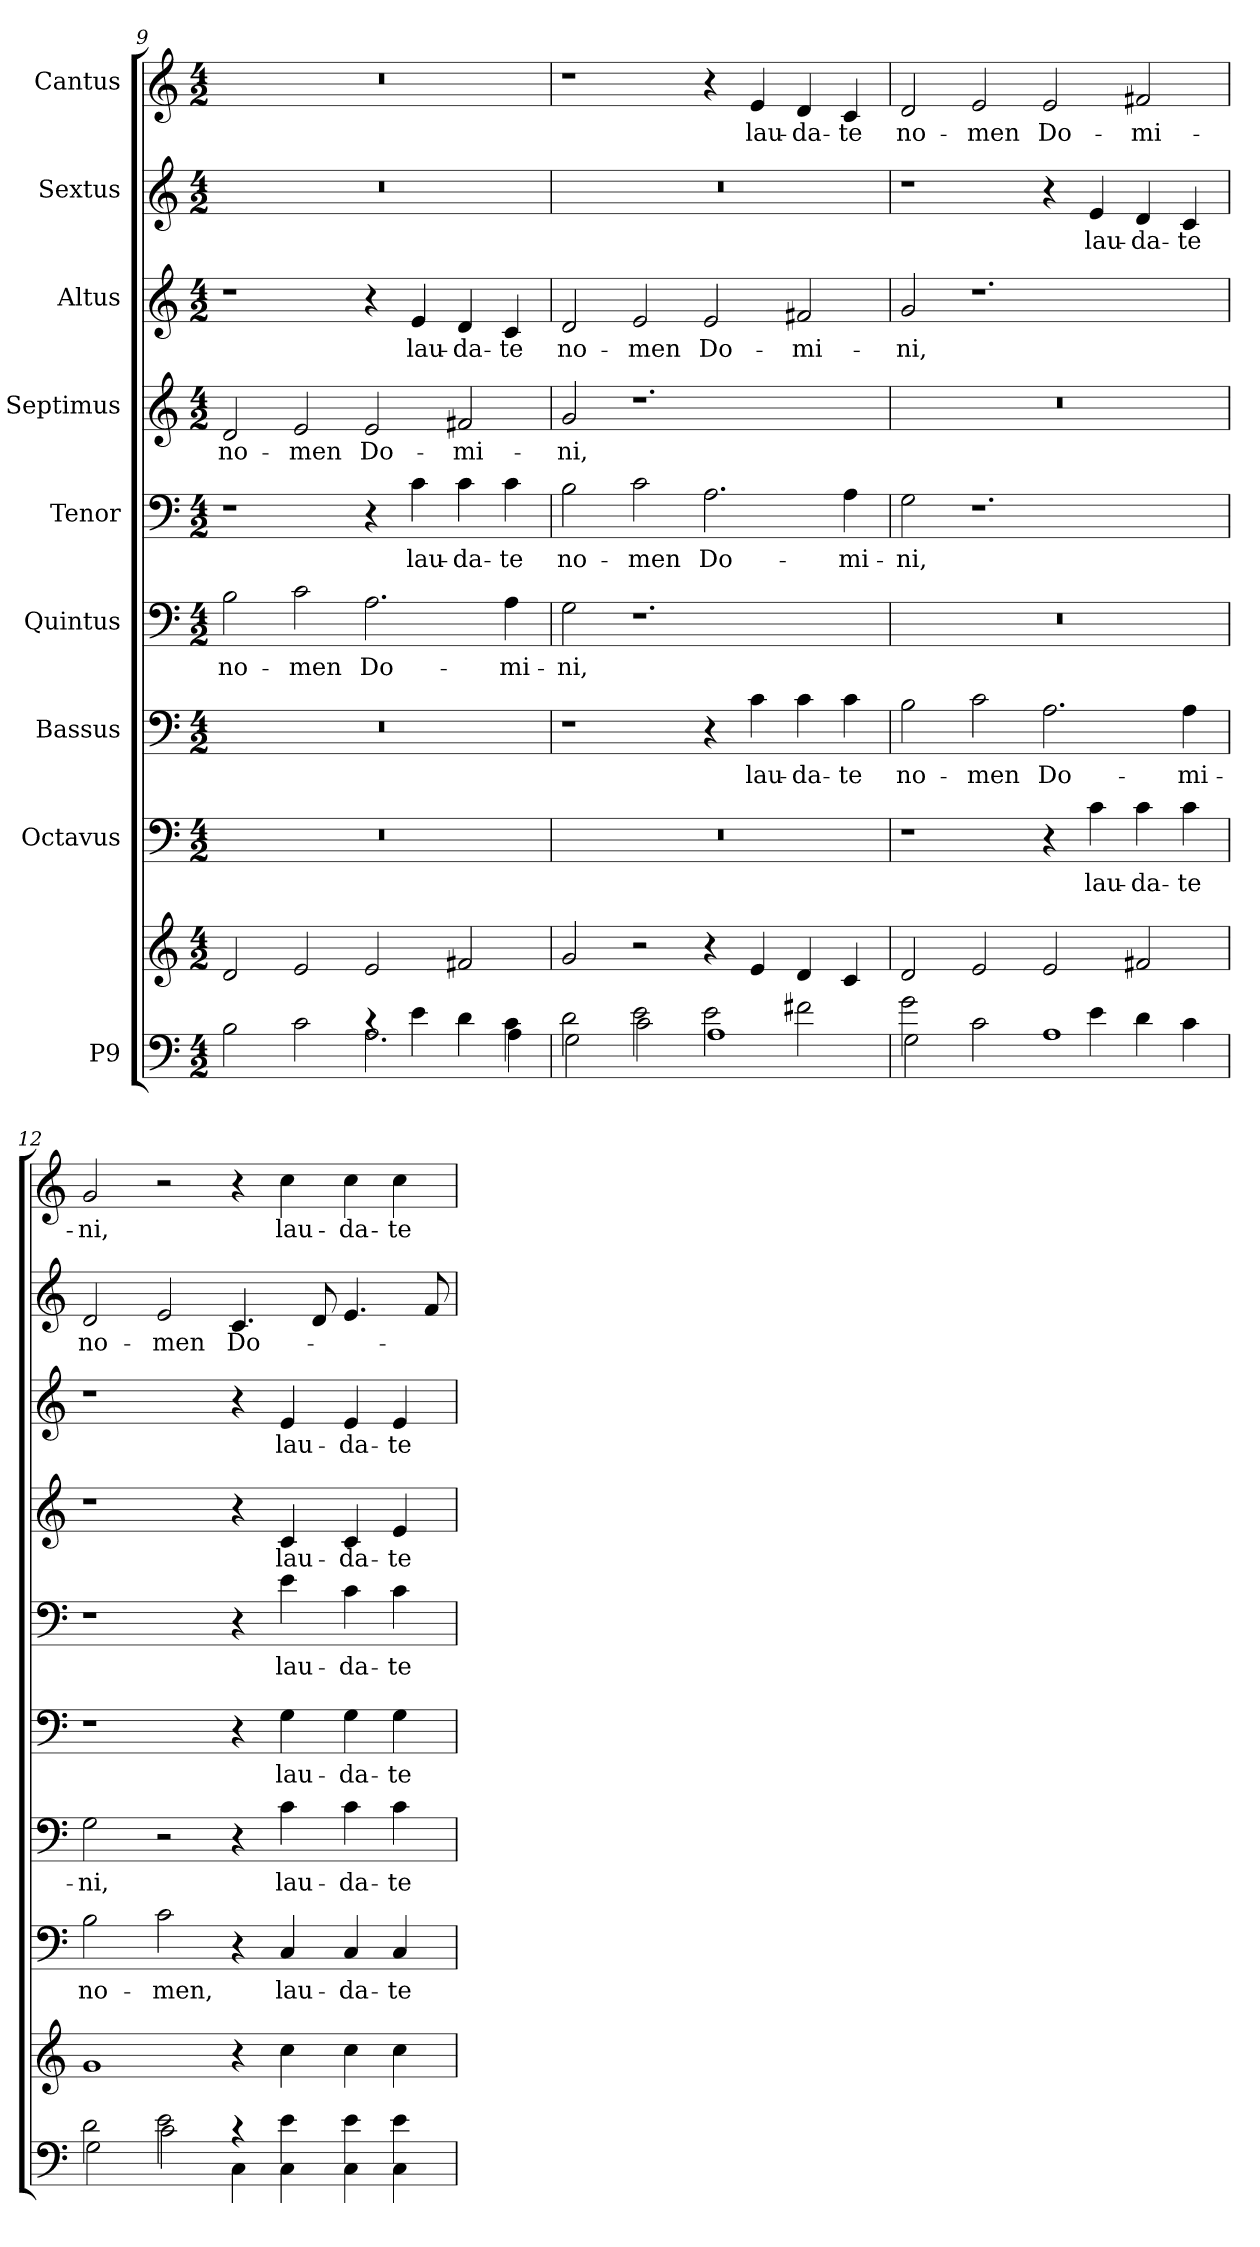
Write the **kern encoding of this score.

**kern	**kern	**kern	**text	**kern	**text	**kern	**text	**kern	**text	**kern	**text	**kern	**text	**kern	**text	**kern	**text
*part9	*part9	*part8	*part8	*part7	*part7	*part6	*part6	*part5	*part5	*part4	*part4	*part3	*part3	*part2	*part2	*part1	*part1
*staff10	*staff9	*staff8	*staff8	*staff7	*staff7	*staff6	*staff6	*staff5	*staff5	*staff4	*staff4	*staff3	*staff3	*staff2	*staff2	*staff1	*staff1
*I"P9	*	*I"Octavus	*	*I"Bassus	*	*I"Quintus	*	*I"Tenor	*	*I"Septimus	*	*I"Altus	*	*I"Sextus	*	*I"Cantus	*
!!LO:PB:g=z
*clefF4	*clefG2	*clefF4	*	*clefF4	*	*clefF4	*	*clefF4	*	*clefG2	*	*clefG2	*	*clefG2	*	*clefG2	*
*k[]	*k[]	*k[]	*	*k[]	*	*k[]	*	*k[]	*	*k[]	*	*k[]	*	*k[]	*	*k[]	*
*M4/2	*M4/2	*M4/2	*	*M4/2	*	*M4/2	*	*M4/2	*	*M4/2	*	*M4/2	*	*M4/2	*	*M4/2	*
=9	=9	=9	=9	=9	=9	=9	=9	=9	=9	=9	=9	=9	=9	=9	=9	=9	=9
*^	*	*	*	*	*	*	*	*	*	*	*	*	*	*	*	*	*
!	!	!	!	!	!	!	!	!LO:LY:b	!	!	!	!LO:LY:b	!	!	!	!	!	!
2B\	1ryy	2d/	0r	.	0r	.	2B\	no-	1r	.	2d/	no-	1r	.	0r	.	0r	.
!	!	!	!	!	!	!	!	!LO:LY:b	!	!	!	!LO:LY:b	!	!	!	!	!	!
2c\	.	2e/	.	.	.	.	2c\	-men	.	.	2e/	-men	.	.	.	.	.	.
!	!	!	!	!	!	!	!	!LO:LY:b	!	!	!	!LO:LY:b	!	!	!	!	!	!
4rc	2.A\	2e/	.	.	.	.	2.A\	Do-	4r	.	2e/	Do-	4r	.	.	.	.	.
!	!	!	!	!	!	!	!	!	!	!LO:LY:b	!	!	!	!LO:LY:b	!	!	!	!
4e\	.	.	.	.	.	.	.	.	4c\	lau-	.	.	4e/	lau-	.	.	.	.
!	!	!	!	!	!	!	!	!	!	!LO:LY:b	!	!LO:LY:b	!	!LO:LY:b	!	!	!	!
4d\	.	2f#X/	.	.	.	.	.	.	4c\	-da-	2f#X/	-mi-	4d/	-da-	.	.	.	.
!	!	!	!	!	!	!	!	!LO:LY:b	!	!LO:LY:b	!	!	!	!LO:LY:b	!	!	!	!
4c\	4A\	.	.	.	.	.	4A\	-mi-	4c\	-te	.	.	4c/	-te	.	.	.	.
=10	=10	=10	=10	=10	=10	=10	=10	=10	=10	=10	=10	=10	=10	=10	=10	=10	=10	=10
!	!	!	!	!	!	!	!	!LO:LY:b	!	!LO:LY:b	!	!LO:LY:b	!	!LO:LY:b	!	!	!	!
2d\	2G\	2g/	0r	.	1r	.	2G\	-ni,	2B\	no-	2g/	-ni,	2d/	no-	0r	.	1r	.
!	!	!	!	!	!	!	!	!	!	!LO:LY:b	!	!	!	!LO:LY:b	!	!	!	!
2e\	2c\	2r	.	.	.	.	1.r	.	2c\	-men	1.r	.	2e/	-men	.	.	.	.
!	!	!	!	!	!	!	!	!	!	!LO:LY:b	!	!	!	!LO:LY:b	!	!	!	!
2e\	1A	4r	.	.	4r	.	.	.	2.A\	Do-	.	.	2e/	Do-	.	.	4r	.
!	!	!	!	!	!	!LO:LY:b	!	!	!	!	!	!	!	!	!	!	!	!LO:LY:b
.	.	4e/	.	.	4c\	lau-	.	.	.	.	.	.	.	.	.	.	4e/	lau-
!	!	!	!	!	!	!LO:LY:b	!	!	!	!	!	!	!	!LO:LY:b	!	!	!	!LO:LY:b
2f#X\	.	4d/	.	.	4c\	-da-	.	.	.	.	.	.	2f#X/	-mi-	.	.	4d/	-da-
!	!	!	!	!	!	!LO:LY:b	!	!	!	!LO:LY:b	!	!	!	!	!	!	!	!LO:LY:b
.	.	4c/	.	.	4c\	-te	.	.	4A\	-mi-	.	.	.	.	.	.	4c/	-te
=11	=11	=11	=11	=11	=11	=11	=11	=11	=11	=11	=11	=11	=11	=11	=11	=11	=11	=11
!	!	!	!	!	!	!LO:LY:b	!	!	!	!LO:LY:b	!	!	!	!LO:LY:b	!	!	!	!LO:LY:b
2g\	2G\	2d/	1r	.	2B\	no-	0r	.	2G\	-ni,	0r	.	2g/	-ni,	1r	.	2d/	no-
!	!	!	!	!	!	!LO:LY:b	!	!	!	!	!	!	!	!	!	!	!	!LO:LY:b
2.ryy	2c\	2e/	.	.	2c\	-men	.	.	1.r	.	.	.	1.r	.	.	.	2e/	-men
!	!	!	!	!	!	!LO:LY:b	!	!	!	!	!	!	!	!	!	!	!	!LO:LY:b
.	1A	2e/	4r	.	2.A\	Do-	.	.	.	.	.	.	.	.	4r	.	2e/	Do-
!	!	!	!	!LO:LY:b	!	!	!	!	!	!	!	!	!	!	!	!LO:LY:b	!	!
4e\	.	.	4c\	lau-	.	.	.	.	.	.	.	.	.	.	4e/	lau-	.	.
!	!	!	!	!LO:LY:b	!	!	!	!	!	!	!	!	!	!	!	!LO:LY:b	!	!LO:LY:b
4d\	.	2f#X/	4c\	-da-	.	.	.	.	.	.	.	.	.	.	4d/	-da-	2f#X/	-mi-
!	!	!	!	!LO:LY:b	!	!LO:LY:b	!	!	!	!	!	!	!	!	!	!LO:LY:b	!	!
4c\	.	.	4c\	-te	4A\	-mi-	.	.	.	.	.	.	.	.	4c/	-te	.	.
=12	=12	=12	=12	=12	=12	=12	=12	=12	=12	=12	=12	=12	=12	=12	=12	=12	=12	=12
!	!	!	!	!LO:LY:b	!	!LO:LY:b	!	!	!	!	!	!	!	!	!	!LO:LY:b	!	!LO:LY:b
2d\	2G\	1g	2B\	no-	2G\	-ni,	1r	.	1r	.	1r	.	1r	.	2d/	no-	2g/	-ni,
!	!	!	!	!LO:LY:b	!	!	!	!	!	!	!	!	!	!	!	!LO:LY:b	!	!
2e\	2c\	.	2c\	-men,	2r	.	.	.	.	.	.	.	.	.	2e/	-men	2r	.
!	!	!	!	!	!	!	!	!	!	!	!	!	!	!	!	!LO:LY:b	!	!
4rc	4C\	4r	4r	.	4r	.	4r	.	4r	.	4r	.	4r	.	4.c/	Do-	4r	.
!	!	!	!	!LO:LY:b	!	!LO:LY:b	!	!LO:LY:b	!	!LO:LY:b	!	!LO:LY:b	!	!LO:LY:b	!	!	!	!LO:LY:b
4e\	4C\	4cc\	4C/	lau-	4c\	lau-	4G\	lau-	4e\	lau-	4c/	lau-	4e/	lau-	.	.	4cc\	lau-
.	.	.	.	.	.	.	.	.	.	.	.	.	.	.	8d/	.	.	.
!	!	!	!	!LO:LY:b	!	!LO:LY:b	!	!LO:LY:b	!	!LO:LY:b	!	!LO:LY:b	!	!LO:LY:b	!	!	!	!LO:LY:b
4e\	4C\	4cc\	4C/	-da-	4c\	-da-	4G\	-da-	4c\	-da-	4c/	-da-	4e/	-da-	4.e/	.	4cc\	-da-
!	!	!	!	!LO:LY:b	!	!LO:LY:b	!	!LO:LY:b	!	!LO:LY:b	!	!LO:LY:b	!	!LO:LY:b	!	!	!	!LO:LY:b
4e\	4C\	4cc\	4C/	-te	4c\	-te	4G\	-te	4c\	-te	4e/	-te	4e/	-te	.	.	4cc\	-te
.	.	.	.	.	.	.	.	.	.	.	.	.	.	.	8f/	.	.	.
*v	*v	*	*	*	*	*	*	*	*	*	*	*	*	*	*	*	*	*
=	=	=	=	=	=	=	=	=	=	=	=	=	=	=	=	=	=
*-	*-	*-	*-	*-	*-	*-	*-	*-	*-	*-	*-	*-	*-	*-	*-	*-	*-
